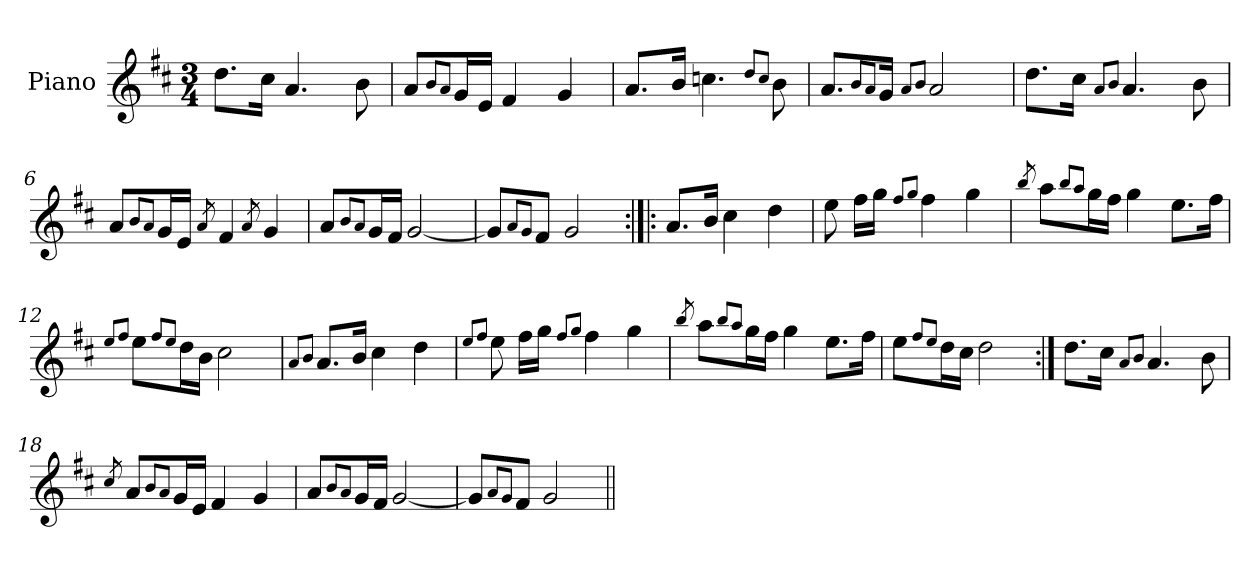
**kern
*part1
*staff1
*I"Piano
*I'Pno
*clefG2
*k[f#c#]
*D:
*M3/4
=1
8.dd\L
16cc#\Jk
4.a/
8b\
=2
8a/L
8qb/L
8qa/J
16g/L
16e/JJ
4f#/
4g/
=3
8.a/L
16b/Jk
4.ccn\
8qdd/L
8qcc/J
8b\
=4
8.a/L
8qb/L
8qa/J
16g/Jk
8qa/L
8qb/J
2a/
=5
8.dd\L
16cc#\Jk
8qa/L
8qb/J
4.a/
8b\
=6
8a/L
8qb/L
8qa/J
16g/L
16e/JJ
8qa/
4f#/
8qa/
4g/
=7
8a/L
8qb/L
8qa/J
16g/L
16f#/JJ
[2g/
=8
8g/L]
8qa/L
8qg/J
8f#/J
2g/
=9:|!|:
8.a/L
16b/Jk
4cc#\
4dd\
=10
8ee\
16ff#\LL
16gg\JJ
8qff#/L
8qgg/J
4ff#\
4gg\
=11
8qbb/
8aa\L
8qbb/L
8qaa/J
16gg\L
16ff#\JJ
4gg\
8.ee\L
16ff#\Jk
=12
8qee/L
8qff#/J
8ee\L
8qff#/L
8qee/J
16dd\L
16b\JJ
2cc#\
=13
8qa/L
8qb/J
8.a/L
16b/Jk
4cc#\
4dd\
=14
8qee/L
8qff#/J
8ee\
16ff#\LL
16gg\JJ
8qff#/L
8qgg/J
4ff#\
4gg\
=15
8qbb/
8aa\L
8qbb/L
8qaa/J
16gg\L
16ff#\JJ
4gg\
8.ee\L
16ff#\Jk
=16
8ee\L
8qff#/L
8qee/J
16dd\L
16cc#\JJ
2dd\
=17:|!
8.dd\L
16cc#\Jk
8qa/L
8qb/J
4.a/
8b\
=18
8qcc#/
8a/L
8qb/L
8qa/J
16g/L
16e/JJ
4f#/
4g/
=19
8a/L
8qb/L
8qa/J
16g/L
16f#/JJ
[2g/
=20
8g/L]
8qa/L
8qg/J
8f#/J
2g/
=||
*-
